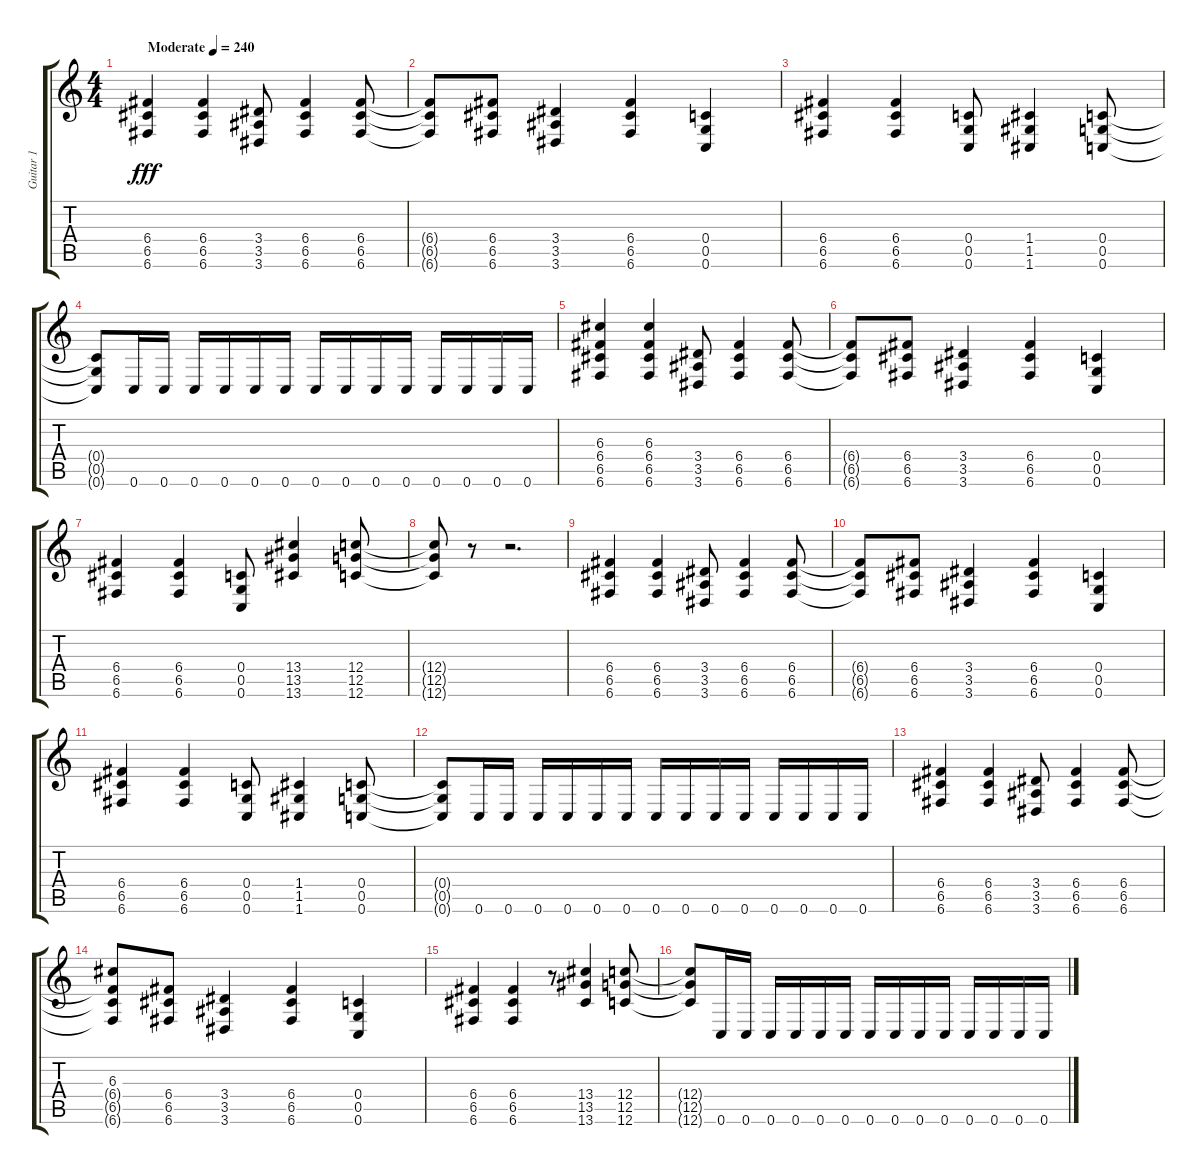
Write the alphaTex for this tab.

\track ("Guitar 1" "Guitar 1") {instrument distortionguitar}
\staff {score tabs}
\tuning (G4 C4 G3 C3 G2 C2) {hide}
\ts (4 4)
\tempo (240 "Moderate")
\clef g2
\ks c
(6.4 6.5 6.6).4{dy fff instrument distortionguitar} (6.4 6.5 6.6).4 (3.4 3.5 3.6).8 (6.4 6.5 6.6).4 (6.4 6.5 6.6).8 |
(6.4{t} 6.5{t} 6.6{t}).8 (6.4 6.5 6.6).8 (3.4 3.5 3.6).4 (6.4 6.5 6.6).4 (0.4 0.5 0.6).4 |
(6.4 6.5 6.6).4 (6.4 6.5 6.6).4 (0.4 0.5 0.6).8 (1.4 1.5 1.6).4 (0.4 0.5 0.6).8 |
(0.4{t} 0.5{t} 0.6{t}).8 0.6.16 0.6.16 0.6.16 0.6.16 0.6.16 0.6.16 0.6.16 0.6.16 0.6.16 0.6.16 0.6.16 0.6.16 0.6.16 0.6.16 |
(6.3 6.4 6.5 6.6).4 (6.3 6.4 6.5 6.6).4 (3.4 3.5 3.6).8 (6.4 6.5 6.6).4 (6.4 6.5 6.6).8 |
(6.4{t} 6.5{t} 6.6{t}).8 (6.4 6.5 6.6).8 (3.4 3.5 3.6).4 (6.4 6.5 6.6).4 (0.4 0.5 0.6).4 |
(6.4 6.5 6.6).4 (6.4 6.5 6.6).4 (0.4 0.5 0.6).8 (13.4 13.5 13.6).4 (12.4 12.5 12.6).8 |
(12.4{t} 12.5{t} 12.6{t}).8 r.8 r.2{d} |
(6.4 6.5 6.6).4 (6.4 6.5 6.6).4 (3.4 3.5 3.6).8 (6.4 6.5 6.6).4 (6.4 6.5 6.6).8 |
(6.4{t} 6.5{t} 6.6{t}).8 (6.4 6.5 6.6).8 (3.4 3.5 3.6).4 (6.4 6.5 6.6).4 (0.4 0.5 0.6).4 |
(6.4 6.5 6.6).4 (6.4 6.5 6.6).4 (0.4 0.5 0.6).8 (1.4 1.5 1.6).4 (0.4 0.5 0.6).8 |
(0.4{t} 0.5{t} 0.6{t}).8 0.6.16 0.6.16 0.6.16 0.6.16 0.6.16 0.6.16 0.6.16 0.6.16 0.6.16 0.6.16 0.6.16 0.6.16 0.6.16 0.6.16 |
(6.4 6.5 6.6).4 (6.4 6.5 6.6).4 (3.4 3.5 3.6).8 (6.4 6.5 6.6).4 (6.4 6.5 6.6).8 |
(6.3 6.4{t} 6.5{t} 6.6{t}).8 (6.4 6.5 6.6).8 (3.4 3.5 3.6).4 (6.4 6.5 6.6).4 (0.4 0.5 0.6).4 |
(6.4 6.5 6.6).4 (6.4 6.5 6.6).4 r.8 (13.4 13.5 13.6).4 (12.4 12.5 12.6).8 |
(12.4{t} 12.5{t} 12.6{t}).8 0.6.16 0.6.16 0.6.16 0.6.16 0.6.16 0.6.16 0.6.16 0.6.16 0.6.16 0.6.16 0.6.16 0.6.16 0.6.16 0.6.16
